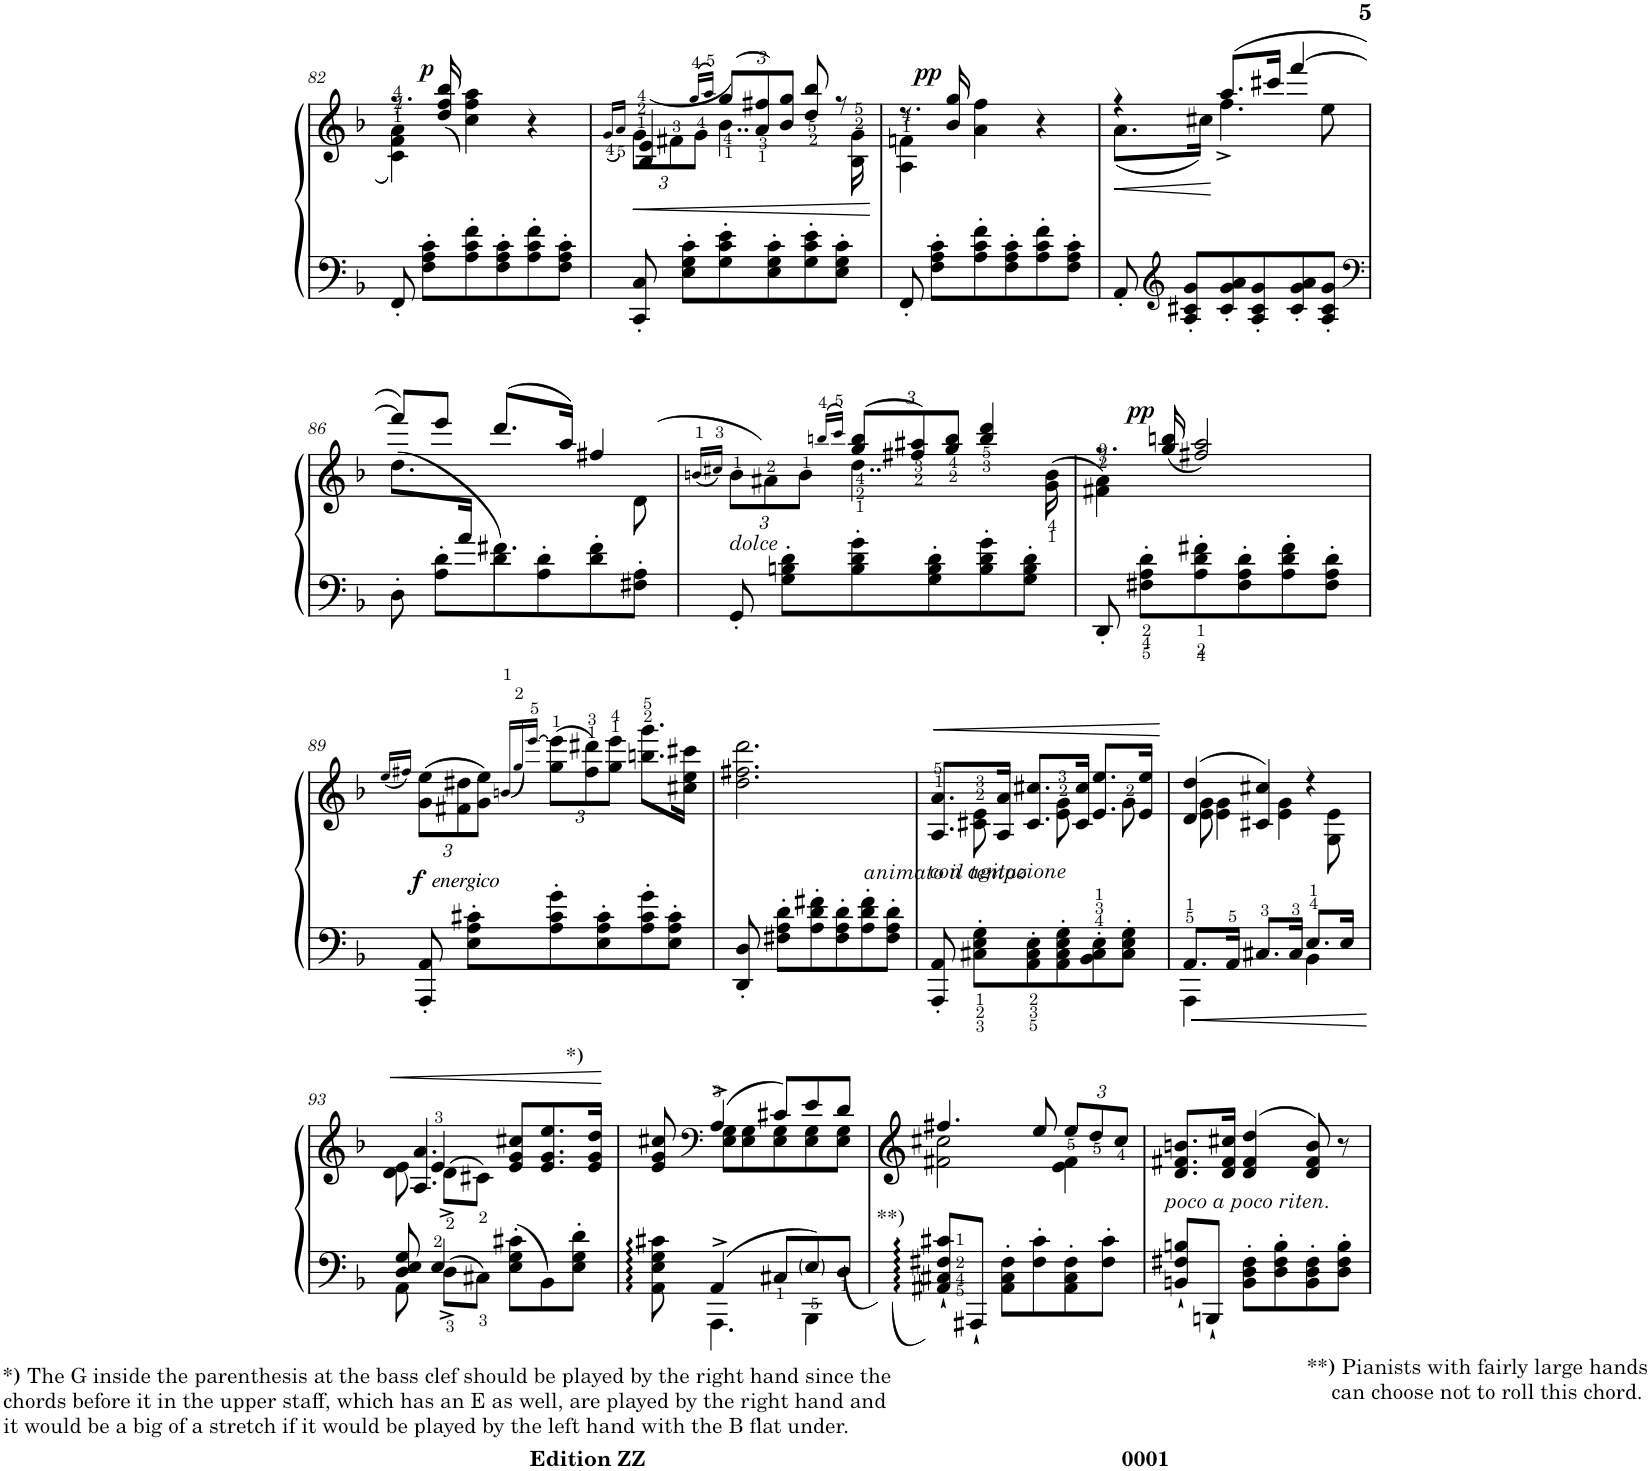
**kern	**kern	**dynam
*part1	*part1	*part1
*staff2	*staff1	*staff1/2
*I"Piano	*	*
*I'Pno.	*	*
!!LO:PB:g=z
*clefG2	*clefF4	*
*k[b-]	*k[b-]	*
*M3/4	*M3/4	*
=82	=82	=82
*	*^	*
8FF'/	8.r	4c\ 4f\ 4a\	.
8F\' 8A\' 8c\'L	.	.	.
!	!	!	!LO:DY:a
.	(16dd/ 16ff/ 16bb-/	.	p
8A\' 8c\' 8f\'	4cc\ 4ff\ 4aa\)	2ryy	.
8F\' 8A\' 8c\'	.	.	.
8A\' 8c\' 8f\'	4r	.	.
8F\' 8A\' 8c\'J	.	.	.
=83	=83	=83	=83
.	.	(16qg/LL	.
.	.	16qa/JJ)	.
!	!	!	!LO:HP:b
*	*	*Xbrackettup	*
8CC/' 8C/'	4B-/ 4e/	(12g\L	<
.	.	12f#X\	.
8E\' 8G\' 8c\'L	.	.	.
.	.	12g\J	.
.	(16qgg/LL	.	.
.	16qaa/JJ)	.	.
8G\' 8c\' 8e\'	(12gg/L	4..b-\)	.
.	12a/ 12ff#X/)	.	.
8E\' 8G\' 8c\'	.	.	.
.	12b-/ 12gg/J	.	.
8G\' 8c\' 8e\'	8dd/ 8bb-/	.	.
8E\' 8G\' 8c\'J	8r	.	.
.	.	16B-\> 16g\>	.
=84	=84	=84	=84
8FF'/	8.r	4A\ 4fn\	.
8F\' 8A\' 8c\'L	.	.	.
!	!	!	!LO:DY:a
.	16b-/ 16gg/	.	pp
8A\' 8c\' 8f\'	4a\ 4ff\	2ryy	.
8F\' 8A\' 8c\'	.	.	.
8A\' 8c\' 8f\'	4r	.	.
8F\' 8A\' 8c\'J	.	.	.
=85	=85	=85	=85
!	!	!	!LO:HP:b
8AA'/	4r	(8.a\L	<
*clefG2	*	*	*
8A/' 8c#X/' 8g/'L	.	.	.
.	.	16cc#X\Jk)	.
8c#/' 8g/' 8a/'	(8.aa/L	4.ff^\	[
8A/' 8c#/' 8g/'	.	.	.
.	16ccc#X/Jk	.	.
8c#/' 8g/' 8a/'	[4fff/	.	.
8A/' 8c#/' 8g/'J	.	8ee\	.
!!LO:LB:g=z	!!
=86	=86	=86	=86
*clefF4	*	*	*
*^	*	*	*
8.ryy	8D'\	8fff/L])	(8.dd\L	.
.	8A\' 8d\'L	8eee/J	.	.
16a/Jk	.	.	4..ryy	.
4.f#X\)	8d'\	(8.ddd/L	.	.
.	8A\' 8d\'	.	.	.
.	.	16aa/Jk)	.	.
.	8d\' 8f#\'	4ff#X/	.	.
8ryy	8F#X\' 8A\'J	.	8d\	.
*v	*v	*	*	*
=87	=87	=87	=87
.	((16qbn/LL	.	.
.	16qcc#X/JJ)	.	.
!	!LO:TX:b:i:t=dolce	!	!
8GG'/	12b\L	4ryy	.
.	12a#X\	.	.
8G\' 8Bn\' 8d\'L	.	.	.
.	12b\J)	.	.
.	(16qbbn/LL	.	.
.	16qccc/JJ)	.	.
8B\' 8d\' 8g\'	(12gg/ 12bb/L	4..dd\	.
.	12ff#X/ 12aa#X/)	.	.
8G\' 8B\' 8d\'	.	.	.
.	12gg/ 12bb/J	.	.
8B\' 8d\' 8g\'	4bb/ 4ddd/	.	.
8G\' 8B\' 8d\'J	.	.	.
.	.	(>16g\ 16b\	.
=88	=88	=88	=88
8DD'/	8.r	4f#X\ 4a\)	.
8F#X\' 8A\' 8d\'L	.	.	.
!	!	!	!LO:DY:a
.	(<16gg/ 16bbn/	.	pp
8A\' 8d\' 8f#X\'	2ff#X/ 2aa/)	2ryy	.
8F#\' 8A\' 8d\'	.	.	.
8A\' 8d\' 8f#\'	.	.	.
8F#\' 8A\' 8d\'J	.	.	.
*	*v	*v	*
!!LO:LB:g=z
=89	=89	=89
.	(16qee/LL	.
.	16qff#X/JJ)	.
!	!	!LO:DY:b
!	!	!LO:DY:n=1:b
8AAA/' 8AA/'	(12g\ 12ee\L	f other-dynamics
.	12f#X\ 12dd#X\	.
8E\' 8A\' 8c#X\'L	.	.
.	12g\ 12ee\J)	.
.	(16qbn/LL	.
.	16qgg/)	.
.	[16qeee/JJ	.
8A\' 8c#\' 8g\'	(12gg\ 12eee\]L	.
.	12ff#\ 12ddd#X\)	.
8E\' 8A\' 8c#\'	.	.
.	12gg\ 12eee\J	.
8A\' 8c#\' 8g\'	8.bbn\ 8.ggg\L	.
8E\' 8A\' 8c#\'J	.	.
.	16cc#X\ 16ee\ 16ccc#X\Jk	.
=90	=90	=90
8DD/' 8D/'	2.dd\ 2.ff#X\ 2.ddd\	.
8F#X\' 8A\' 8d\'L	.	.
8A\' 8d\' 8f#X\'	.	.
8F#\' 8A\' 8d\'	.	.
8A\' 8d\' 8f#\'	.	.
8F#\' 8A\' 8d\'J	.	.
=91	=91	=91
!	!LO:TX:b:i:t=animato il tempo	!
!	!LO:TX:b:i:t=con agitazione	!
!	!	!LO:HP:b
*	*^	*
8AAA/' 8AA/'	8.A/ 8.a/L	8ryy	<
8C#X\' 8E\' 8G\'L	.	8c#X\ 8e\	.
.	16A/ 16a/Jk	.	.
8AA\' 8C#\' 8E\'	8.c#/ 8.cc#X/L	8ryy	.
8AA\' 8C#\' 8E\' 8G\'	.	8e\ 8g\	.
.	16c#/ 16cc#/Jk	.	.
8BB-\' 8C#\' 8E\'	8.e/ 8.ee/L	8ryy	.
8C#\' 8E\' 8G\'J	.	8g\	.
.	16e/ 16ee/Jk	.	.
*	*v	*v	*
.	.	[
=92	=92	=92
!	!	!LO:HP:b=2
*^	*^	*
8.AA/L	4AAA\	(4d/ 4dd/	8e\ 8g\	<
.	.	.	4e\ 4g\	.
16AA/Jk	.	.	.	.
8.C#X/L	4ryy	4c#X/ 4cc#X/)	.	.
.	.	.	4e\ 4g\	.
16C#/Jk	.	.	.	.
8.E/L	4BB-\	4r	.	.
.	.	.	8G\ 8e\	.
16E/Jk	.	.	.	.
*v	*v	*	*	*
*	*v	*v	*
.	.	[
!!LO:LB:g=z
=93	=93	=93
*^	*^	*
*	*	*	*^	*
8D/ 8E/ 8G/	8AA\	4.A/ 4.a/	8d\ 8e\	8ryy	.
4E/	8D^\L	.	(>8d^\L	4e/	.
.	8C#X\J	.	8c#X\J)	.	.
8E\' 8G\' 8c#X\'L	4.ryy	8e/ 8g/ 8cc#X/L	4.ryy	4.ryy	.
8BB-\	.	8.e/ 8.g/ 8.ee/	.	.	.
8E\' 8G\' 8d\'J	.	.	.	.	.
.	.	16e/ 16g/ 16dd/Jk	.	.	.
*v	*v	*	*	*	*
*	*v	*v	*v	*
.	.	[
=94	=94	=94
*^	*^	*
!	!	!LO:TX:a:B:t=*)	!	!
!LO:TX:b:B:t=*)	!	!	!	!
!LO:TX:b:t=The G inside the parenthesis at the bass clef should be played by the right hand since the	!	!	!	!
!LO:TX:b:t=chords before it in the upper staff, which has an E as well, are played by the right hand and	!	!	!	!
!LO:TX:b:t=it would be a big of a stretch if it would be played by the left hand with the B flat under.	!	!	!	!
8AA\ 8E\ 8G\ 8c#X\	8ryy	8e/ 8g/ 8cc#X/	8ryy	.
*	*	*clefF4	*	*
!LO:TX:b:B:t=Edition ZZ                                                                               0001	!	!	!	!
4AA^/	4.AAA\	(4A^/	8E\ 8G\L	.
.	.	.	8E\ 8G\	.
8C#X/L	.	8c#X/L)	8E\ 8G\	.
8E/	4BBB-\	8e/	8E\ 8G\	.
8D/J	.	8d/J	8E\ 8G\J	.
*v	*v	*	*	*
=95	=95	=95	=95
!LO:TX:a:B:t=**)	!	!	!
8AA#X/` 8C#X/` 8F#X/` 8c#X/`L	4.ff#X/	2f#X\ 2cc#X\	.
!LO:TX:b:B:t=**)	!	!	!
!LO:TX:b:t=Pianists with fairly large hands	!	!	!
!LO:TX:b:t=can choose not to roll this chord.	!	!	!
8AAA#X`/J	.	.	.
8AA#\' 8C#\' 8F#\'L	.	.	.
8F#\' 8c#\'	8ee/	.	.
8AA#\' 8C#\' 8F#\'	12ee/L	4e\ 4f#\	.
.	12dd/	.	.
8F#\' 8c#\'J	.	.	.
.	12cc#/J	.	.
*	*v	*v	*
=96	=96	=96
!	!LO:TX:b:i:t=poco a poco riten.	!
8BBn/` 8F#X/` 8Bn/`L	8.d/ 8.f#X/ 8.bn/L	.
8BBBn`/J	.	.
.	16d/ 16f#/ 16cc#X/Jk	.
8BB\' 8D\' 8F#\'L	(>4d/ 4f#/ 4dd/	.
8D\' 8F#\' 8B\'	.	.
8BB\' 8D\' 8F#\'	8d/ 8f#/ 8b/)	.
8D\' 8F#\' 8B\'J	8r	.
=	=	=
*-	*-	*-
